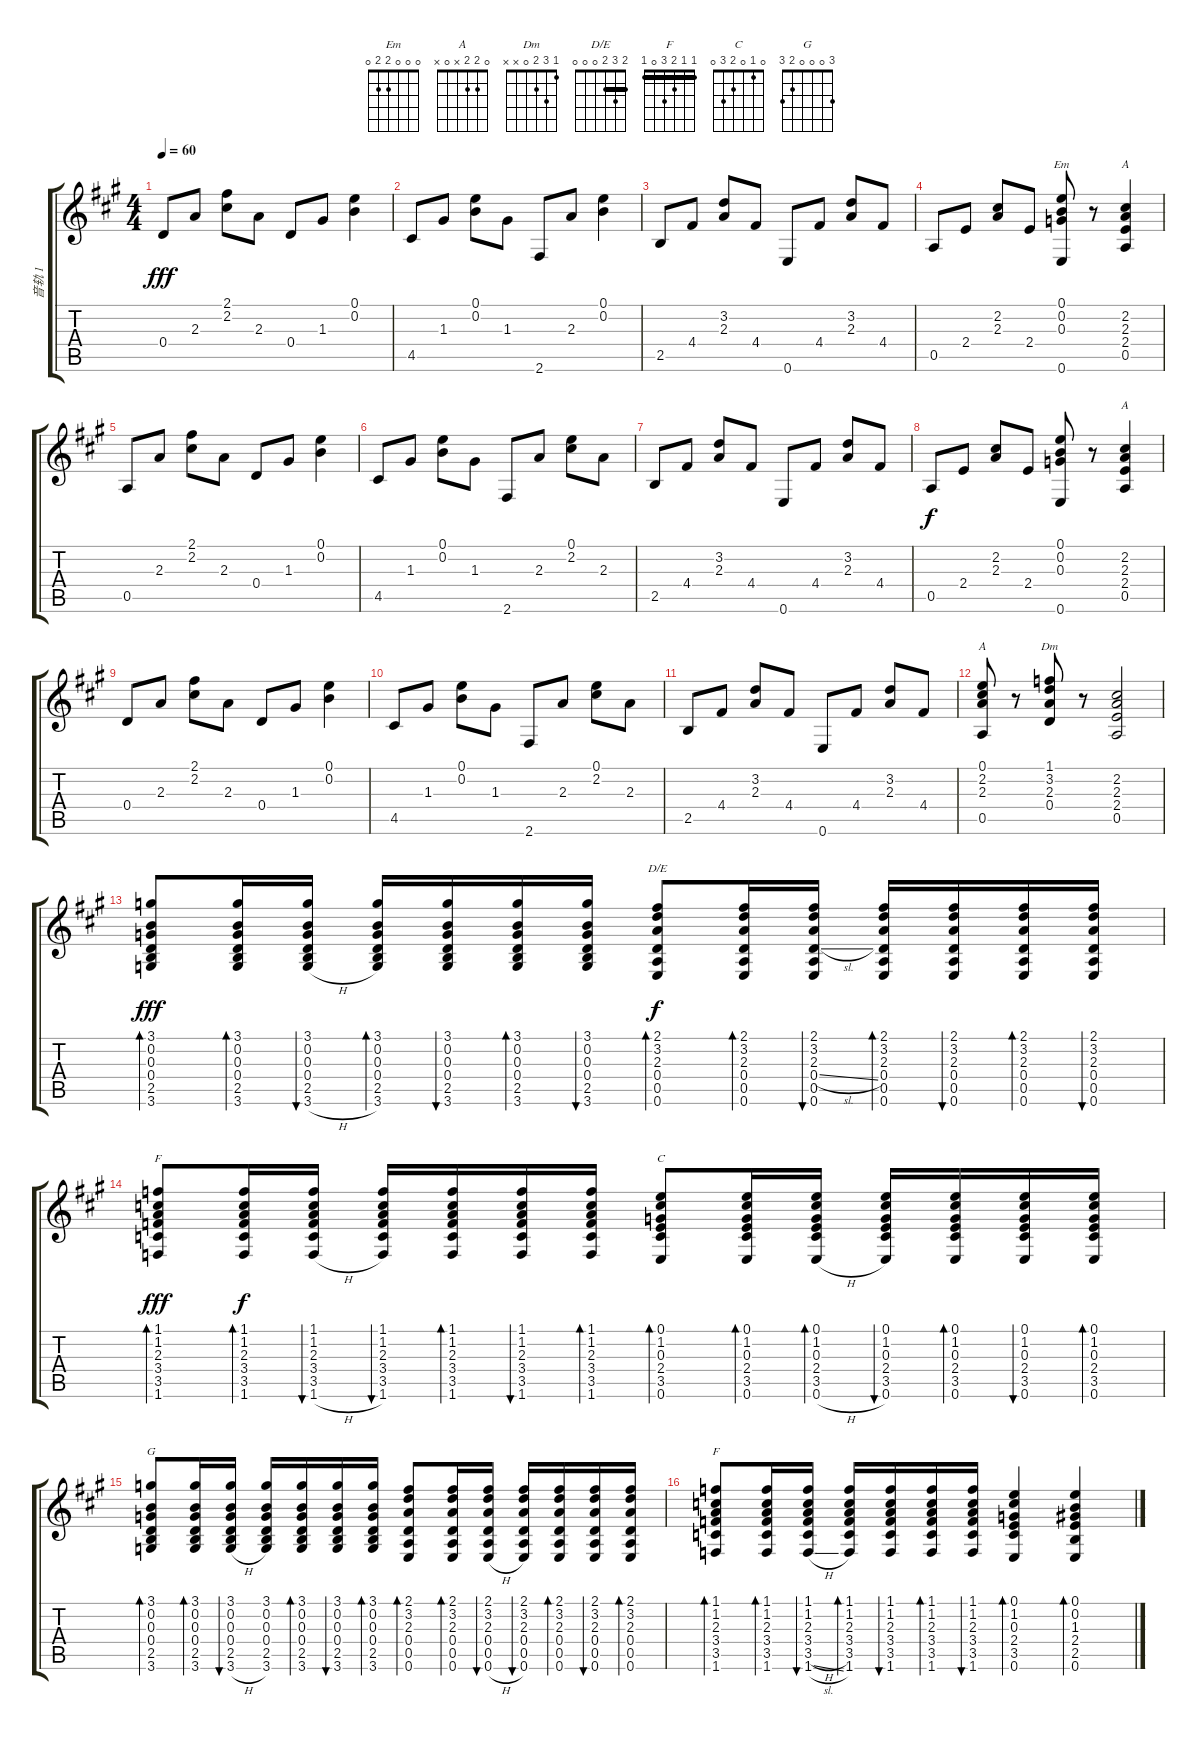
\track ("音轨 1" "音轨 1") {instrument acousticguitarsteel}
\staff {score tabs}
\tuning (E4 B3 G3 D3 A2 E2) {hide}
\chord ("Em" 0 0 0 2 2 0)
\chord ("A" x 2 2 2 0 x) {barre 2}
\chord ("A" x 2 2 2 0 x)
\chord ("A" 0 2 2 x 0 x)
\chord ("Dm" 1 3 2 0 x x)
\chord ("D/E" 2 3 2 0 0 0) {barre 2}
\chord ("F" 1 1 2 3 3 1) {barre 1}
\chord ("C" 0 1 0 2 3 0)
\chord ("G" 3 0 0 0 2 3)
\chord ("F" 1 1 2 3 0 1) {barre 1}
\ts (4 4)
\tempo 60
\clef g2
\ks a
0.4.8{dy fff} 2.3.8 (2.1 2.2).8 2.3.8 0.4.8 1.3.8 (0.1 0.2).4 |
4.5.8 1.3.8 (0.1 0.2).8 1.3.8 2.6.8 2.3.8 (0.1 0.2).4 |
2.5.8 4.4.8 (3.2 2.3).8 4.4.8 0.6.8 4.4.8 (3.2 2.3).8 4.4.8 |
0.5.8 2.4.8 (2.2 2.3).8 2.4.8 (0.1 0.2 0.3 0.6).8{ch "Em"} r.8 (2.2 2.3 2.4 0.5).4{ch "A"} |
0.5.8 2.3.8 (2.1 2.2).8 2.3.8 0.4.8 1.3.8 (0.1 0.2).4 |
4.5.8 1.3.8 (0.1 0.2).8 1.3.8 2.6.8 2.3.8 (0.1 2.2).8 2.3.8 |
2.5.8 4.4.8 (3.2 2.3).8 4.4.8 0.6.8 4.4.8 (3.2 2.3).8 4.4.8 |
0.5.8{dy f} 2.4.8 (2.2 2.3).8 2.4.8 (0.1 0.2 0.3 0.6).8 r.8 (2.2 2.3 2.4 0.5).4{ch "A"} |
0.4.8 2.3.8 (2.1 2.2).8 2.3.8 0.4.8 1.3.8 (0.1 0.2).4 |
4.5.8 1.3.8 (0.1 0.2).8 1.3.8 2.6.8 2.3.8 (0.1 2.2).8 2.3.8 |
2.5.8 4.4.8 (3.2 2.3).8 4.4.8 0.6.8 4.4.8 (3.2 2.3).8 4.4.8 |
(0.1 2.2 2.3 0.5).8{ch "A"} r.8 (1.1 3.2 2.3 0.4).8{ch "Dm"} r.8 (2.2 2.3 2.4 0.5).2 |
(3.1 0.2 0.3 0.4 2.5 3.6).8{bd 60 dy fff} (3.1 0.2 0.3 0.4 2.5 3.6).16{bd 60} (3.1 0.2 0.3 0.4 2.5 3.6{h}).16{bu 60} (3.1 0.2 0.3 0.4 2.5 3.6).16{bd 60} (3.1 0.2 0.3 0.4 2.5 3.6).16{bu 60} (3.1 0.2 0.3 0.4 2.5 3.6).16{bd 60} (3.1 0.2 0.3 0.4 2.5 3.6).16{bu 60} (2.1 3.2 2.3 0.4 0.5 0.6).8{bd 60 ch "D/E" dy f} (2.1 3.2 2.3 0.4 0.5 0.6).16{bd 60} (2.1 3.2 2.3 0.4{sl} 0.5 0.6).16{bu 60} (2.1 3.2 2.3 0.4 0.5 0.6).16{bd 60} (2.1 3.2 2.3 0.4 0.5 0.6).16{bu 60} (2.1 3.2 2.3 0.4 0.5 0.6).16{bd 60} (2.1 3.2 2.3 0.4 0.5 0.6).16{bu 60} |
(1.1 1.2 2.3 3.4 3.5 1.6).8{bd 60 ch "F" dy fff} (1.1 1.2 2.3 3.4 3.5 1.6).16{bd 60 dy f} (1.1 1.2 2.3 3.4 3.5 1.6{h}).16{bu 60} (1.1 1.2 2.3 3.4 3.5 1.6).16{bu 60} (1.1 1.2 2.3 3.4 3.5 1.6).16{bd 60} (1.1 1.2 2.3 3.4 3.5 1.6).16{bu 60} (1.1 1.2 2.3 3.4 3.5 1.6).16{bd 60} (0.1 1.2 0.3 2.4 3.5 0.6).8{bd 60 ch "C"} (0.1 1.2 0.3 2.4 3.5 0.6).16{bd 60} (0.1 1.2 0.3 2.4 3.5 0.6{h}).16{bd 60} (0.1 1.2 0.3 2.4 3.5 0.6).16{bu 60} (0.1 1.2 0.3 2.4 3.5 0.6).16{bd 60} (0.1 1.2 0.3 2.4 3.5 0.6).16{bu 60} (0.1 1.2 0.3 2.4 3.5 0.6).16{bd 60} |
(3.1 0.2 0.3 0.4 2.5 3.6).8{bd 60 ch "G"} (3.1 0.2 0.3 0.4 2.5 3.6).16{bd 60} (3.1 0.2 0.3 0.4 2.5 3.6{h}).16{bu 60} (3.1 0.2 0.3 0.4 2.5 3.6).16 (3.1 0.2 0.3 0.4 2.5 3.6).16{bd 60} (3.1 0.2 0.3 0.4 2.5 3.6).16{bu 60} (3.1 0.2 0.3 0.4 2.5 3.6).16{bd 60} (2.1 3.2 2.3 0.4 0.5 0.6).8{bd 60} (2.1 3.2 2.3 0.4 0.5 0.6).16{bd 60} (2.1 3.2 2.3 0.4 0.5 0.6{h}).16{bu 60} (2.1 3.2 2.3 0.4 0.5 0.6).16{bu 60} (2.1 3.2 2.3 0.4 0.5 0.6).16{bd 60} (2.1 3.2 2.3 0.4 0.5 0.6).16{bu 60} (2.1 3.2 2.3 0.4 0.5 0.6).16{bd 60} |
(1.1 1.2 2.3 3.4 3.5 1.6).8{bd 60 ch "F"} (1.1 1.2 2.3 3.4 3.5 1.6).16{bd 60} (1.1 1.2 2.3 3.4 3.5{h} 1.6{sl}).16{bu 60} (1.1 1.2 2.3 3.4 3.5 1.6).16{bd 60} (1.1 1.2 2.3 3.4 3.5 1.6).16{bu 60} (1.1 1.2 2.3 3.4 3.5 1.6).16{bd 60} (1.1 1.2 2.3 3.4 3.5 1.6).16{bu 60} (0.1 1.2 0.3 2.4 3.5 0.6).4{bd 60} (0.1 0.2 1.3 2.4 2.5 0.6).4{bd 60}
